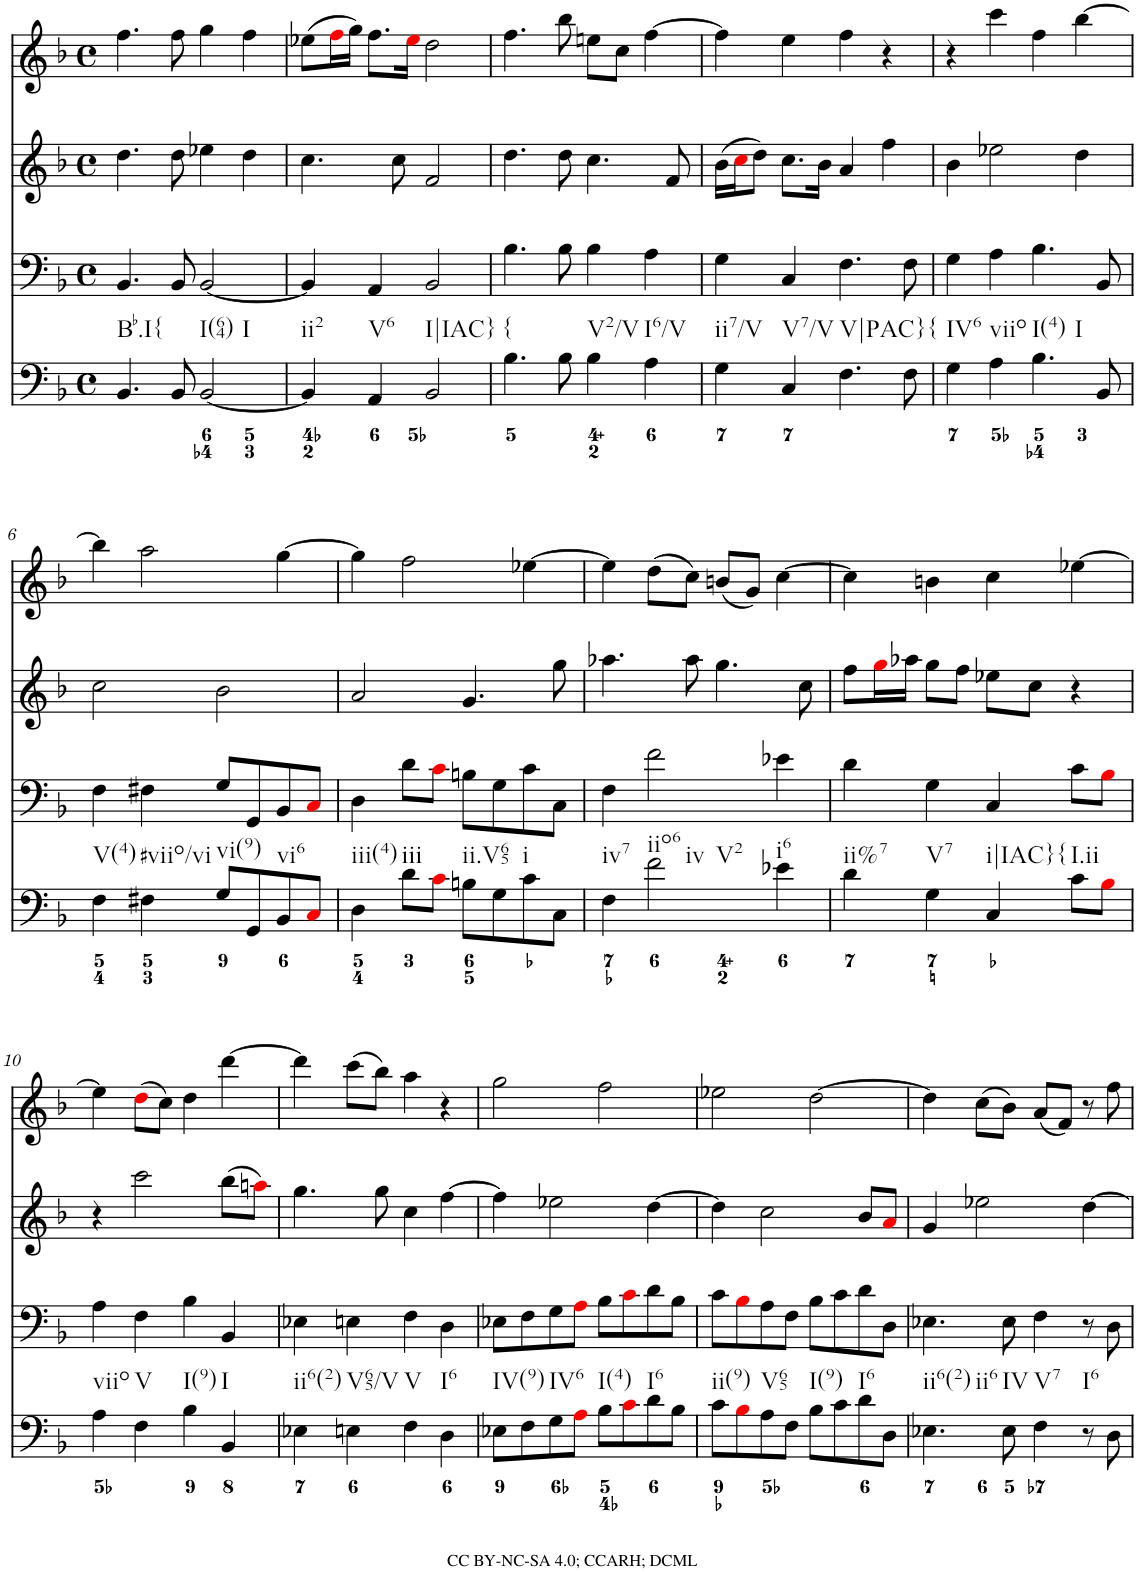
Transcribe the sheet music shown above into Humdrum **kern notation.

**kern	**kern	**kern	**kern
*part4	*part3	*part2	*part1
*staff4	*staff3	*staff2	*staff1
*I"Piano	*I"Piano	*I"Piano	*I"Piano
*I'Pno	*I'Pno	*I'Pno	*I'Pno
*clefF4	*clefF4	*clefG2	*clefG2
*k[b-]	*k[b-]	*k[b-]	*k[b-]
*F:	*F:	*F:	*F:
*M4/4	*M4/4	*M4/4	*M4/4
*met(c)	*met(c)	*met(c)	*met(c)
=1	=1	=1	=1
!LO:TX:b:t=Bb.I{	!	!	!
4.BB-/	4.BB-/	4.dd\	4.ff\
8BB-/	8BB-/	8dd\	8ff\
!LO:TX:b:t=I(64)	!	!	!
!LO:TX:b:t=I	!	!	!
[2BB-/	[2BB-/	4ee-X\	4gg\
.	.	4dd\	4ff\
=2	=2	=2	=2
!LO:TX:b:t=ii2	!	!	!
4BB-/]	4BB-/]	4.cc\	(8ee-X\L
.	.	.	16ffi\L
.	.	.	16gg\JJ)
!LO:TX:b:t=V6	!	!	!
4AA/	4AA/	.	8.ff\L
.	.	8cc\	.
.	.	.	16ee-i\Jk
!LO:TX:b:t=I|IAC}	!	!	!
2BB-/	2BB-/	2f/	2dd\
=3	=3	=3	=3
!LO:TX:b:t={	!	!	!
4.B-\	4.B-\	4.dd\	4.ff\
8B-\	8B-\	8dd\	8bb-\
!LO:TX:b:t=V2/V	!	!	!
4B-\	4B-\	4.cc\	8een\L
.	.	.	8cc\J
!LO:TX:b:t=I6/V	!	!	!
4A\	4A\	.	[4ff\
.	.	8f/	.
=4	=4	=4	=4
!LO:TX:b:t=ii7/V	!	!	!
4G\	4G\	(16b-\LL	4ff\]
.	.	16cci\J	.
.	.	8dd\J)	.
!LO:TX:b:t=V7/V	!	!	!
4C/	4C/	8.cc\L	4ee\
.	.	16b-\Jk	.
!LO:TX:b:t=V|PAC}{	!	!	!
4.F\	4.F\	4a/	4ff\
.	.	4ff\	4r
8F\	8F\	.	.
=5	=5	=5	=5
!LO:TX:b:t=IV6	!	!	!
4G\	4G\	4b-\	4r
!LO:TX:b:t=viio	!	!	!
4A\	4A\	2ee-X\	4ccc\
!LO:TX:b:t=I(4)	!	!	!
!LO:TX:b:t=I	!	!	!
4.B-\	4.B-\	.	4ff\
.	.	4dd\	[4bb-\
8BB-/	8BB-/	.	.
!!LO:LB:g=z
=6	=6	=6	=6
!LO:TX:b:t=V(4)	!	!	!
4F\	4F\	2cc\	4bb-\]
!LO:TX:b:t=#viio/vi	!	!	!
4F#X\	4F#X\	.	2aa\
!LO:TX:b:t=vi(9)	!	!	!
8G/L	8G/L	2b-\	.
8GG/	8GG/	.	.
!LO:TX:b:t=vi6	!	!	!
8BB-/	8BB-/	.	[4gg\
8Ci/J	8Ci/J	.	.
=7	=7	=7	=7
!LO:TX:b:t=iii(4)	!	!	!
4D\	4D\	2a/	4gg\]
!LO:TX:b:t=iii	!	!	!
8d\L	8d\L	.	2ff\
8ci\J	8ci\J	.	.
!LO:TX:b:t=ii.V65	!	!	!
8Bn\L	8Bn\L	4.g/	.
8G\	8G\	.	.
!LO:TX:b:t=i	!	!	!
8c\	8c\	.	[4ee-X\
8C\J	8C\J	8gg\	.
=8	=8	=8	=8
!LO:TX:b:t=iv7	!	!	!
4F\	4F\	4.aa-X\	4ee-\]
!LO:TX:b:t=iio6	!	!	!
!LO:TX:b:t=iv	!	!	!
!LO:TX:b:t=V2	!	!	!
2f\	2f\	.	(8dd\L
.	.	8aa-\	8cc\J)
.	.	4.gg\	(8bn/L
.	.	.	8g/J)
!LO:TX:b:t=i6	!	!	!
4e-X\	4e-X\	.	[4cc\
.	.	8cc\	.
=9	=9	=9	=9
!LO:TX:b:t=ii%7	!	!	!
4d\	4d\	8ff\L	4cc\]
.	.	16ggi\L	.
.	.	16aa-X\JJ	.
!LO:TX:b:t=V7	!	!	!
4G\	4G\	8gg\L	4bn\
.	.	8ff\J	.
!LO:TX:b:t=i|IAC}{	!	!	!
4C/	4C/	8ee-X\L	4cc\
.	.	8cc\J	.
!LO:TX:b:t=I.ii	!	!	!
8c\L	8c\L	4r	[4ee-X\
8B-i\J	8B-i\J	.	.
!!LO:LB:g=z
=10	=10	=10	=10
!LO:TX:b:t=viio	!	!	!
4A\	4A\	4r	4ee-\]
!LO:TX:b:t=V	!	!	!
4F\	4F\	2ccc\	(8ddi\L
.	.	.	8cc\J)
!LO:TX:b:t=I(9)	!	!	!
4B-\	4B-\	.	4dd\
!LO:TX:b:t=I	!	!	!
4BB-/	4BB-/	(8bb-\L	[4ddd\
.	.	8aani\J)	.
=11	=11	=11	=11
!LO:TX:b:t=ii6(2)	!	!	!
4E-X\	4E-X\	4.gg\	4ddd\]
!LO:TX:b:t=V65/V	!	!	!
4En\	4En\	.	(8ccc\L
.	.	8gg\	8bb-\J)
!LO:TX:b:t=V	!	!	!
4F\	4F\	4cc\	4aa\
!LO:TX:b:t=I6	!	!	!
4D\	4D\	[4ff\	4r
=12	=12	=12	=12
!LO:TX:b:t=IV(9)	!	!	!
8E-X\L	8E-X\L	4ff\]	2gg\
8F\	8F\	.	.
!LO:TX:b:t=IV6	!	!	!
8G\	8G\	2ee-X\	.
8Ai\J	8Ai\J	.	.
!LO:TX:b:t=I(4)	!	!	!
8B-\L	8B-\L	.	2ff\
8ci\	8ci\	.	.
!LO:TX:b:t=I6	!	!	!
8d\	8d\	[4dd\	.
8B-\J	8B-\J	.	.
=13	=13	=13	=13
!LO:TX:b:t=ii(9)	!	!	!
8c\L	8c\L	4dd\]	2ee-X\
8B-i\	8B-i\	.	.
!LO:TX:b:t=V65	!	!	!
8A\	8A\	2cc\	.
8F\J	8F\J	.	.
!LO:TX:b:t=I(9)	!	!	!
8B-\L	8B-\L	.	[2dd\
8c\	8c\	.	.
!LO:TX:b:t=I6	!	!	!
8d\	8d\	8b-/L	.
8D\J	8D\J	8ai/J	.
=14	=14	=14	=14
!LO:TX:b:t=ii6(2)	!	!	!
!LO:TX:b:t=ii6	!	!	!
4.E-X\	4.E-X\	4g/	4dd\]
.	.	2ee-X\	(8cc\L
!LO:TX:b:t=IV	!	!	!
8E-\	8E-\	.	8b-\J)
!LO:TX:b:t=V7	!	!	!
4F\	4F\	.	(8a/L
.	.	.	8f/J)
!LO:TX:b:t=I6	!	!	!
8r	8r	[4dd\	8r
8D\	8D\	.	8ff\
=	=	=	=
*-	*-	*-	*-
